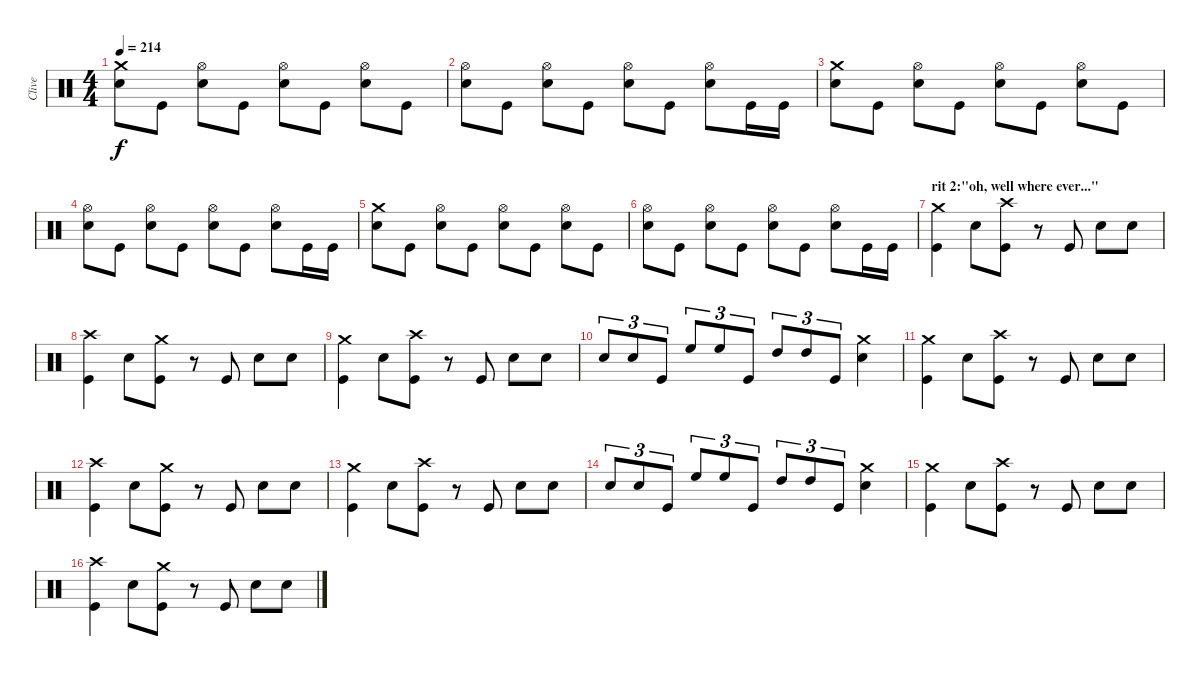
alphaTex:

\track ("Clive" "Clive") {instrument percussion}
\staff {score}
\articulation defaults
\ts (4 4)
\tempo 214
\clef neutral
\ks c
("Crash medium (hit)" "Snare (hit) 2").8{dy f} "Kick (hit)".8 ("Hi-Hat (open)" "Snare (hit) 2").8 "Kick (hit)".8 ("Hi-Hat (open)" "Snare (hit) 2").8 "Kick (hit)".8 ("Hi-Hat (open)" "Snare (hit) 2").8 "Kick (hit)".8 |
("Hi-Hat (open)" "Snare (hit) 2").8 "Kick (hit)".8 ("Hi-Hat (open)" "Snare (hit) 2").8 "Kick (hit)".8 ("Hi-Hat (open)" "Snare (hit) 2").8 "Kick (hit)".8 ("Hi-Hat (open)" "Snare (hit) 2").8 "Kick (hit)".16 "Kick (hit)".16 |
("Crash medium (hit)" "Snare (hit) 2").8 "Kick (hit)".8 ("Hi-Hat (open)" "Snare (hit) 2").8 "Kick (hit)".8 ("Hi-Hat (open)" "Snare (hit) 2").8 "Kick (hit)".8 ("Hi-Hat (open)" "Snare (hit) 2").8 "Kick (hit)".8 |
("Hi-Hat (open)" "Snare (hit) 2").8 "Kick (hit)".8 ("Hi-Hat (open)" "Snare (hit) 2").8 "Kick (hit)".8 ("Hi-Hat (open)" "Snare (hit) 2").8 "Kick (hit)".8 ("Hi-Hat (open)" "Snare (hit) 2").8 "Kick (hit)".16 "Kick (hit)".16 |
("Crash medium (hit)" "Snare (hit) 2").8 "Kick (hit)".8 ("Hi-Hat (open)" "Snare (hit) 2").8 "Kick (hit)".8 ("Hi-Hat (open)" "Snare (hit) 2").8 "Kick (hit)".8 ("Hi-Hat (open)" "Snare (hit) 2").8 "Kick (hit)".8 |
("Hi-Hat (open)" "Snare (hit) 2").8 "Kick (hit)".8 ("Hi-Hat (open)" "Snare (hit) 2").8 "Kick (hit)".8 ("Hi-Hat (open)" "Snare (hit) 2").8 "Kick (hit)".8 ("Hi-Hat (open)" "Snare (hit) 2").8 "Kick (hit)".16 "Kick (hit)".16 |
\section ("" "rit 2:\"oh, well where ever...\"")
("Crash medium (hit)" "Kick (hit)").4 "Snare (hit) 2".8 ("Crash high (hit)" "Kick (hit)").8 r.8 "Kick (hit)".8 "Snare (hit) 2".8 "Snare (hit) 2".8 |
("Crash high (hit)" "Kick (hit)").4 "Snare (hit) 2".8 ("Crash medium (hit)" "Kick (hit)").8 r.8 "Kick (hit)".8 "Snare (hit) 2".8 "Snare (hit) 2".8 |
("Crash medium (hit)" "Kick (hit)").4 "Snare (hit) 2".8 ("Crash high (hit)" "Kick (hit)").8 r.8 "Kick (hit)".8 "Snare (hit) 2".8 "Snare (hit) 2".8 |
"Snare (hit) 2".8{tu (3 2)} "Snare (hit) 2".8{tu (3 2)} "Kick (hit)".8{tu (3 2)} "High Floor Tom (hit)".8{tu (3 2)} "High Floor Tom (hit)".8{tu (3 2)} "Kick (hit)".8{tu (3 2)} "High Tom (hit)".8{tu (3 2)} "High Tom (hit)".8{tu (3 2)} "Kick (hit)".8{tu (3 2)} ("Crash medium (hit)" "Snare (hit) 2").4 |
("Crash medium (hit)" "Kick (hit)").4 "Snare (hit) 2".8 ("Crash high (hit)" "Kick (hit)").8 r.8 "Kick (hit)".8 "Snare (hit) 2".8 "Snare (hit) 2".8 |
("Crash high (hit)" "Kick (hit)").4 "Snare (hit) 2".8 ("Crash medium (hit)" "Kick (hit)").8 r.8 "Kick (hit)".8 "Snare (hit) 2".8 "Snare (hit) 2".8 |
("Crash medium (hit)" "Kick (hit)").4 "Snare (hit) 2".8 ("Crash high (hit)" "Kick (hit)").8 r.8 "Kick (hit)".8 "Snare (hit) 2".8 "Snare (hit) 2".8 |
"Snare (hit) 2".8{tu (3 2)} "Snare (hit) 2".8{tu (3 2)} "Kick (hit)".8{tu (3 2)} "High Floor Tom (hit)".8{tu (3 2)} "High Floor Tom (hit)".8{tu (3 2)} "Kick (hit)".8{tu (3 2)} "High Tom (hit)".8{tu (3 2)} "High Tom (hit)".8{tu (3 2)} "Kick (hit)".8{tu (3 2)} ("Crash medium (hit)" "Snare (hit) 2").4 |
("Crash medium (hit)" "Kick (hit)").4 "Snare (hit) 2".8 ("Crash high (hit)" "Kick (hit)").8 r.8 "Kick (hit)".8 "Snare (hit) 2".8 "Snare (hit) 2".8 |
("Crash high (hit)" "Kick (hit)").4 "Snare (hit) 2".8 ("Crash medium (hit)" "Kick (hit)").8 r.8 "Kick (hit)".8 "Snare (hit) 2".8 "Snare (hit) 2".8
